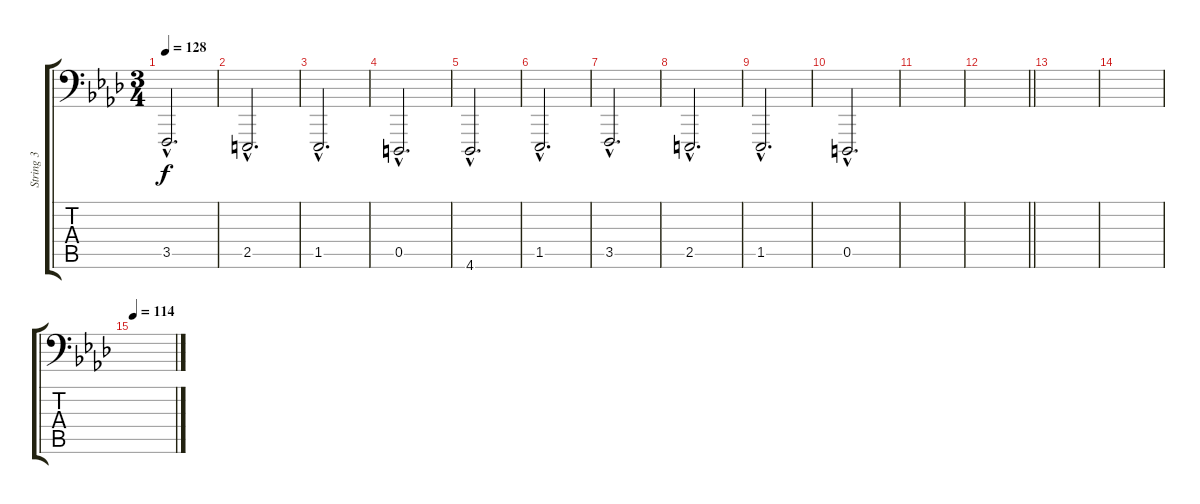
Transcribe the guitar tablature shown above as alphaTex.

\track ("String 3" "String 3") {instrument stringensemble1}
\staff {score tabs}
\tuning (Bb2 F2 C2 G1 D1 A0) {hide}
\ts (3 4)
\tempo 128
\clef f4
\ks fminor
3.5{hac}.2{d dy f} |
2.5{hac}.2{d} |
1.5{hac}.2{d} |
0.5{hac}.2{d} |
4.6{hac}.2{d} |
1.5{hac}.2{d} |
3.5{hac}.2{d} |
2.5{hac}.2{d} |
1.5{hac}.2{d} |
0.5{hac}.2{d} |
|
\barLineRight lightlight
|
|
|
\tempo 114
